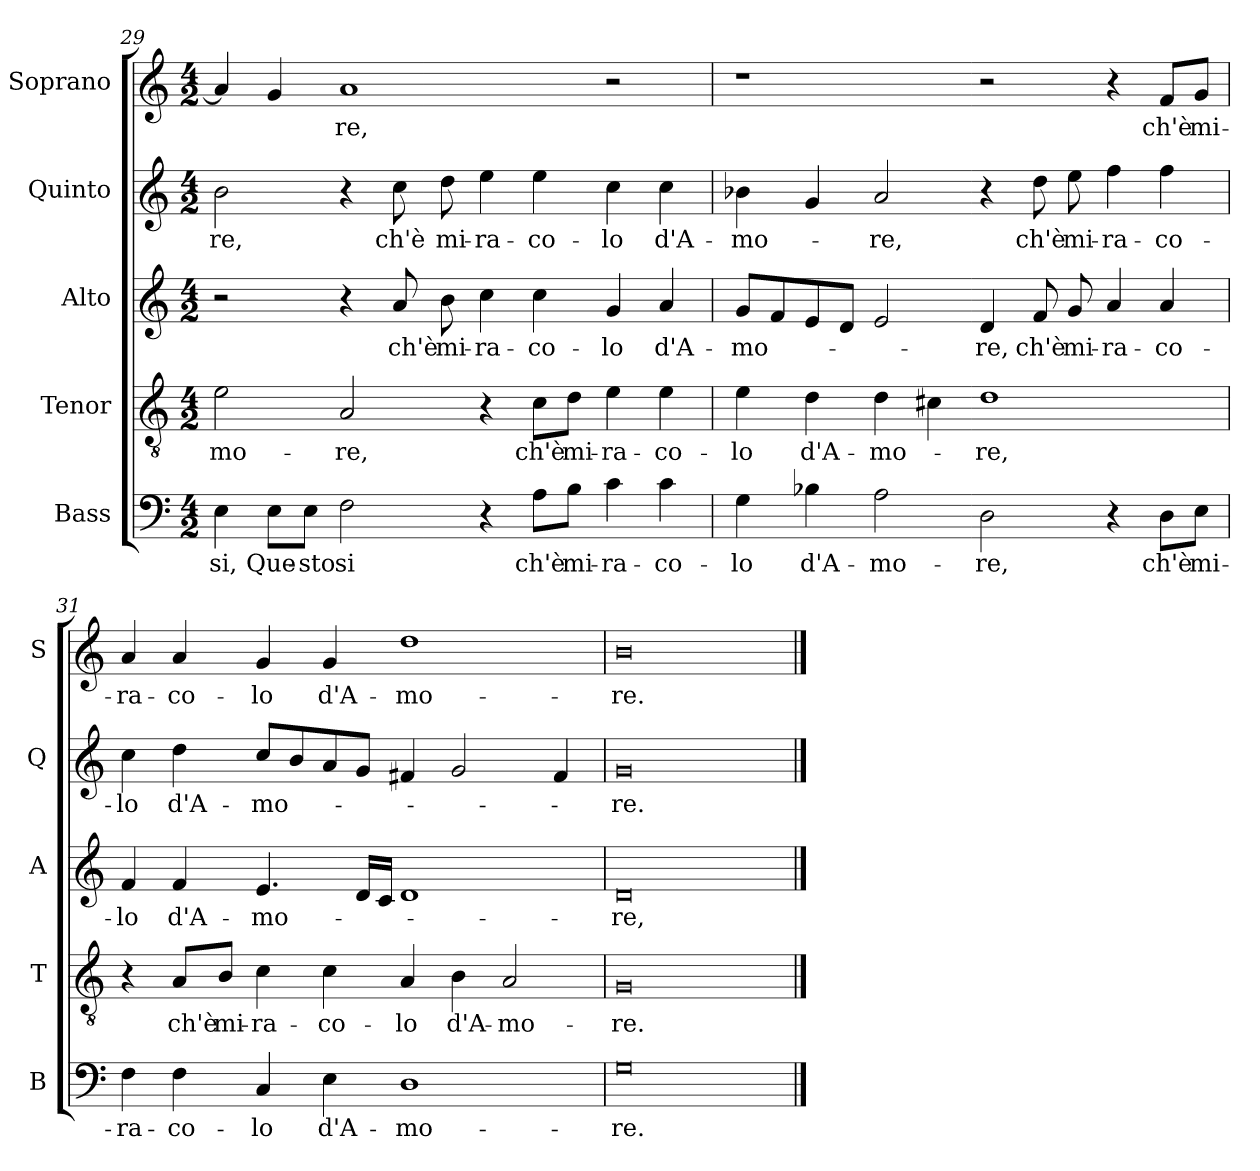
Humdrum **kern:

**kern	**text	**kern	**text	**kern	**text	**kern	**text	**kern	**text
*part5	*part5	*part4	*part4	*part3	*part3	*part2	*part2	*part1	*part1
*staff5	*staff5	*staff4	*staff4	*staff3	*staff3	*staff2	*staff2	*staff1	*staff1
*I"Bass	*	*I"Tenor	*	*I"Alto	*	*I"Quinto	*	*I"Soprano	*
*I'B	*	*I'T	*	*I'A	*	*I'Q	*	*I'S	*
*clefF4	*	*clefGv2	*	*clefG2	*	*clefG2	*	*clefG2	*
*k[]	*	*k[]	*	*k[]	*	*k[]	*	*k[]	*
*C:	*	*C:	*	*C:	*	*C:	*	*C:	*
*M4/2	*	*M4/2	*	*M4/2	*	*M4/2	*	*M4/2	*
=29	=29	=29	=29	=29	=29	=29	=29	=29	=29
!	!LO:LY:b	!	!LO:LY:b	!	!	!	!LO:LY:b	!	!
4E\	si,	2e\	-mo-	2r	.	2b\	-re,	4a/]	.
!	!LO:LY:b	!	!	!	!	!	!	!	!
8E\L	Que-	.	.	.	.	.	.	4g/	.
!	!LO:LY:b	!	!	!	!	!	!	!	!
8E\J	-sto	.	.	.	.	.	.	.	.
!	!LO:LY:b	!	!LO:LY:b	!	!	!	!	!	!LO:LY:b
2F\	si	2A/	-re,	4r	.	4r	.	1a	-re,
!	!	!	!	!	!LO:LY:b	!	!LO:LY:b	!	!
.	.	.	.	8a/	ch'è	8cc\	ch'è	.	.
!	!	!	!	!	!LO:LY:b	!	!LO:LY:b	!	!
.	.	.	.	8b\	mi-	8dd\	mi-	.	.
!	!	!	!	!	!LO:LY:b	!	!LO:LY:b	!	!
4r	.	4r	.	4cc\	-ra-	4ee\	-ra-	.	.
!	!LO:LY:b	!	!LO:LY:b	!	!LO:LY:b	!	!LO:LY:b	!	!
8A\L	ch'è	8c\L	ch'è	4cc\	-co-	4ee\	-co-	.	.
!	!LO:LY:b	!	!LO:LY:b	!	!	!	!	!	!
8B\J	mi-	8d\J	mi-	.	.	.	.	.	.
!	!LO:LY:b	!	!LO:LY:b	!	!LO:LY:b	!	!LO:LY:b	!	!
4c\	-ra-	4e\	-ra-	4g/	-lo	4cc\	-lo	2r	.
!	!LO:LY:b	!	!LO:LY:b	!	!LO:LY:b	!	!LO:LY:b	!	!
4c\	-co-	4e\	-co-	4a/	d'A-	4cc\	d'A-	.	.
!!LO:PB:g=z
=30	=30	=30	=30	=30	=30	=30	=30	=30	=30
!	!LO:LY:b	!	!LO:LY:b	!	!LO:LY:b	!	!LO:LY:b	!	!
4G\	-lo	4e\	-lo	8g/L	-mo-	4b-X\	-mo-	1r	.
.	.	.	.	8f/	.	.	.	.	.
!	!LO:LY:b	!	!LO:LY:b	!	!	!	!	!	!
4B-X\	d'A-	4d\	d'A-	8e/	.	4g/	.	.	.
.	.	.	.	8d/J	.	.	.	.	.
!	!LO:LY:b	!	!LO:LY:b	!	!	!	!LO:LY:b	!	!
2A\	-mo-	4d\	-mo-	2e/	.	2a/	-re,	.	.
.	.	4c#X\	.	.	.	.	.	.	.
!	!LO:LY:b	!	!LO:LY:b	!	!LO:LY:b	!	!	!	!
2D\	-re,	1d	-re,	4d/	-re,	4r	.	2r	.
!	!	!	!	!	!LO:LY:b	!	!LO:LY:b	!	!
.	.	.	.	8f/	ch'è	8dd\	ch'è	.	.
!	!	!	!	!	!LO:LY:b	!	!LO:LY:b	!	!
.	.	.	.	8g/	mi-	8ee\	mi-	.	.
!	!	!	!	!	!LO:LY:b	!	!LO:LY:b	!	!
4r	.	.	.	4a/	-ra-	4ff\	-ra-	4r	.
!	!LO:LY:b	!	!	!	!LO:LY:b	!	!LO:LY:b	!	!LO:LY:b
8D\L	ch'è	.	.	4a/	-co-	4ff\	-co-	8f/L	ch'è
!	!LO:LY:b	!	!	!	!	!	!	!	!LO:LY:b
8E\J	mi-	.	.	.	.	.	.	8g/J	mi-
=31	=31	=31	=31	=31	=31	=31	=31	=31	=31
!	!LO:LY:b	!	!	!	!LO:LY:b	!	!LO:LY:b	!	!LO:LY:b
4F\	-ra-	4r	.	4f/	-lo	4cc\	-lo	4a/	-ra-
!	!LO:LY:b	!	!LO:LY:b	!	!LO:LY:b	!	!LO:LY:b	!	!LO:LY:b
4F\	-co-	8A/L	ch'è	4f/	d'A-	4dd\	d'A-	4a/	-co-
!	!	!	!LO:LY:b	!	!	!	!	!	!
.	.	8B/J	mi-	.	.	.	.	.	.
!	!LO:LY:b	!	!LO:LY:b	!	!LO:LY:b	!	!LO:LY:b	!	!LO:LY:b
4C/	-lo	4c\	-ra-	4.e/	-mo-	8cc/L	-mo-	4g/	-lo
.	.	.	.	.	.	8b/	.	.	.
!	!LO:LY:b	!	!LO:LY:b	!	!	!	!	!	!LO:LY:b
4E\	d'A-	4c\	-co-	.	.	8a/	.	4g/	d'A-
.	.	.	.	16d/LL	.	8g/J	.	.	.
.	.	.	.	16c/JJ	.	.	.	.	.
!	!LO:LY:b	!	!LO:LY:b	!	!	!	!	!	!LO:LY:b
1D	-mo-	4A/	-lo	1d	.	4f#X/	.	1dd	-mo-
!	!	!	!LO:LY:b	!	!	!	!	!	!
.	.	4B\	d'A-	.	.	2g/	.	.	.
!	!	!	!LO:LY:b	!	!	!	!	!	!
.	.	2A/	-mo-	.	.	.	.	.	.
.	.	.	.	.	.	4f#/	.	.	.
=32	=32	=32	=32	=32	=32	=32	=32	=32	=32
!	!LO:LY:b	!	!LO:LY:b	!	!LO:LY:b	!	!LO:LY:b	!	!LO:LY:b
0G	-re.	0G	-re.	0d	-re,	0g	-re.	0b	-re.
==	==	==	==	==	==	==	==	==	==
*-	*-	*-	*-	*-	*-	*-	*-	*-	*-
